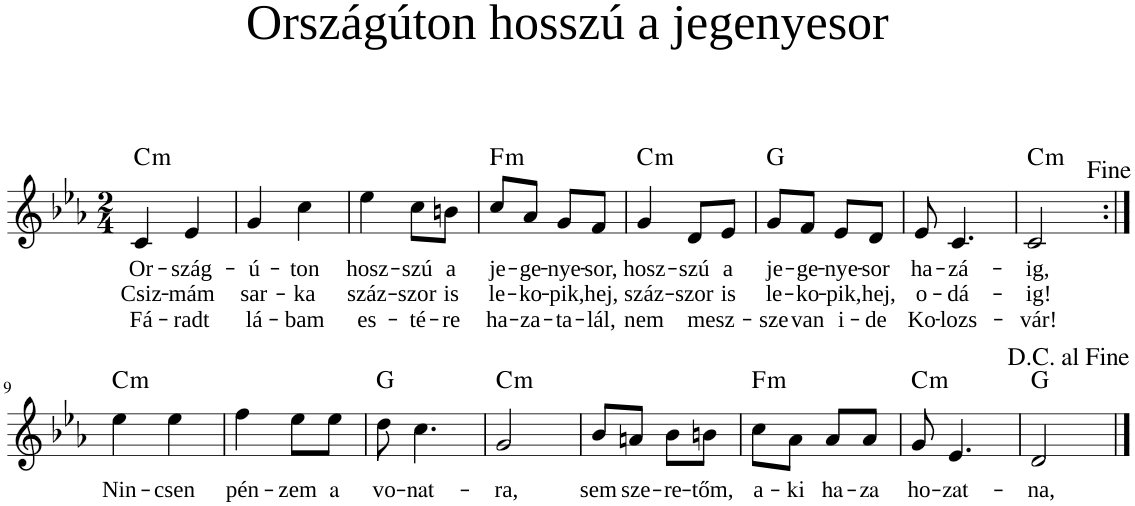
**kern	**text	**text	**text	**harte
*part1	*part1	*part1	*part1	*part1
*staff1	*staff1	*staff1	*staff1	*
*I"Piano	*	*	*	*
*I'Pno	*	*	*	*
*clefG2	*	*	*	*
*k[b-e-a-]	*	*	*	*
*M2/4	*	*	*	*
=1	=1	=1	=1	=1
!	!LO:LY:b	!LO:LY:b	!LO:LY:b	!LO:H:kt=m
4c/	Or-	Csiz-	Fá-	C:min
!	!LO:LY:b	!LO:LY:b	!LO:LY:b	!
4e-/	-szág-	-mám	-radt	.
=2	=2	=2	=2	=2
!	!LO:LY:b	!LO:LY:b	!LO:LY:b	!
4g/	-ú-	sar-	lá-	.
!	!LO:LY:b	!LO:LY:b	!LO:LY:b	!
4cc\	-ton	-ka	-bam	.
=3	=3	=3	=3	=3
!	!LO:LY:b	!LO:LY:b	!LO:LY:b	!
4ee-\	hosz-	száz-	es-	.
!	!LO:LY:b	!LO:LY:b	!LO:LY:b	!
8cc\L	-szú	-szor	-té-	.
!	!LO:LY:b	!LO:LY:b	!LO:LY:b	!
8bn\J	a	is	-re	.
=4	=4	=4	=4	=4
!	!LO:LY:b	!LO:LY:b	!LO:LY:b	!LO:H:kt=m
8cc/L	je-	le-	ha-	F:min
!	!LO:LY:b	!LO:LY:b	!LO:LY:b	!
8a-/J	-ge-	-ko-	-za-	.
!	!LO:LY:b	!LO:LY:b	!LO:LY:b	!
8g/L	-nye-	-pik,	-ta-	.
!	!LO:LY:b	!LO:LY:b	!LO:LY:b	!
8f/J	-sor,	hej,	-lál,	.
=5	=5	=5	=5	=5
!	!LO:LY:b	!LO:LY:b	!LO:LY:b	!LO:H:kt=m
4g/	hosz-	száz-	nem	C:min
!	!LO:LY:b	!LO:LY:b	!LO:LY:b	!
8d/L	-szú	-szor	mesz-	.
!	!LO:LY:b	!LO:LY:b	!	!
8e-/J	a	is	.	.
=6	=6	=6	=6	=6
!	!LO:LY:b	!LO:LY:b	!LO:LY:b	!LO:H:kt=N.C.
8g/L	je-	le-	-sze	N
!	!LO:LY:b	!LO:LY:b	!LO:LY:b	!
8f/J	-ge-	-ko-	van	.
!	!LO:LY:b	!LO:LY:b	!LO:LY:b	!
8e-/L	-nye-	-pik,	i-	.
!	!LO:LY:b	!LO:LY:b	!LO:LY:b	!
8d/J	-sor	hej,	-de	.
=7	=7	=7	=7	=7
!	!LO:LY:b	!LO:LY:b	!LO:LY:b	!
8e-/	ha-	o-	Ko-	.
!	!LO:LY:b	!LO:LY:b	!LO:LY:b	!
4.c/	-zá-	-dá-	-lozs-	.
=8	=8	=8	=8	=8
!	!LO:LY:b	!LO:LY:b	!LO:LY:b	!LO:H:kt=m
2c/	-ig,	-ig!	-vár!	C:min
!!LO:LB:g=z
=9:|!	=9:|!	=9:|!	=9:|!	=9:|!
!	!LO:LY:b	!	!	!LO:H:kt=m
4ee-\	Nin-	.	.	C:min
!	!LO:LY:b	!	!	!
4ee-\	-csen	.	.	.
=10	=10	=10	=10	=10
!	!LO:LY:b	!	!	!
4ff\	pén-	.	.	.
!	!LO:LY:b	!	!	!
8ee-\L	-zem	.	.	.
!	!LO:LY:b	!	!	!
8ee-\J	a	.	.	.
=11	=11	=11	=11	=11
!	!LO:LY:b	!	!	!LO:H:kt=N.C.
8dd\	vo-	.	.	N
!	!LO:LY:b	!	!	!
4.cc\	-nat-	.	.	.
=12	=12	=12	=12	=12
!	!LO:LY:b	!	!	!LO:H:kt=m
2g/	-ra,	.	.	C:min
=13	=13	=13	=13	=13
!	!LO:LY:b	!	!	!
8b-/L	sem	.	.	.
!	!LO:LY:b	!	!	!
8an/J	sze-	.	.	.
!	!LO:LY:b	!	!	!
8b-\L	-re-	.	.	.
!	!LO:LY:b	!	!	!
8bn\J	-tőm,	.	.	.
=14	=14	=14	=14	=14
!	!LO:LY:b	!	!	!LO:H:kt=m
8cc\L	a-	.	.	F:min
!	!LO:LY:b	!	!	!
8a-\J	-ki	.	.	.
!	!LO:LY:b	!	!	!
8a-/L	ha-	.	.	.
!	!LO:LY:b	!	!	!
8a-/J	-za	.	.	.
=15	=15	=15	=15	=15
!	!LO:LY:b	!	!	!LO:H:kt=m
8g/	ho-	.	.	C:min
!	!LO:LY:b	!	!	!
4.e-/	-zat-	.	.	.
=16	=16	=16	=16	=16
!	!LO:LY:b	!	!	!LO:H:kt=N.C.
2d/	-na,	.	.	N
==	==	==	==	==
*-	*-	*-	*-	*-
